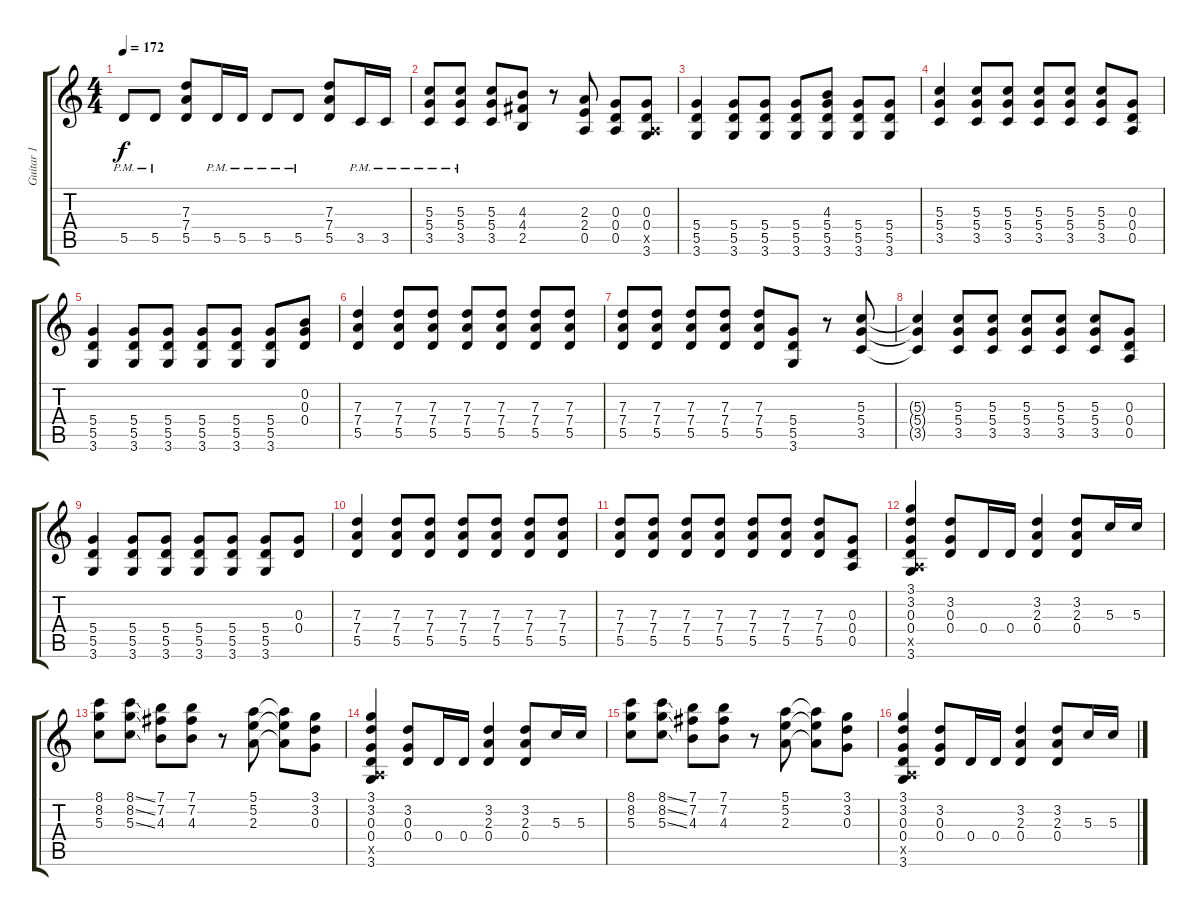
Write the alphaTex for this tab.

\track ("Guitar 1" "Guitar 1") {instrument overdrivenguitar}
\staff {score tabs}
\tuning (E4 B3 G3 D3 A2 E2) {hide}
\ts (4 4)
\tempo 172
\clef g2
\ks c
5.5{pm}.8{dy f} 5.5{pm}.8 (7.3 7.4 5.5).8 5.5{pm}.16 5.5{pm}.16 5.5{pm}.8 5.5{pm}.8 (7.3 7.4 5.5).8 3.5{pm}.16 3.5{pm}.16 |
(5.3{pm} 5.4{pm} 3.5{pm}).8 (5.3{pm} 5.4{pm} 3.5{pm}).8 (5.3 5.4 3.5).8 (4.3 4.4 2.5).8 r.8 (2.3 2.4 0.5).8 (0.3 0.4 0.5).8 (0.3 0.4 0.5{x} 3.6).8 |
(5.4 5.5 3.6).4 (5.4 5.5 3.6).8 (5.4 5.5 3.6).8 (5.4 5.5 3.6).8 (4.3 5.4 5.5 3.6).8 (5.4 5.5 3.6).8 (5.4 5.5 3.6).8 |
(5.3 5.4 3.5).4 (5.3 5.4 3.5).8 (5.3 5.4 3.5).8 (5.3 5.4 3.5).8 (5.3 5.4 3.5).8 (5.3 5.4 3.5).8 (0.3 0.4 0.5).8 |
(5.4 5.5 3.6).4 (5.4 5.5 3.6).8 (5.4 5.5 3.6).8 (5.4 5.5 3.6).8 (5.4 5.5 3.6).8 (5.4 5.5 3.6).8 (0.2 0.3 0.4).8 |
(7.3 7.4 5.5).4 (7.3 7.4 5.5).8 (7.3 7.4 5.5).8 (7.3 7.4 5.5).8 (7.3 7.4 5.5).8 (7.3 7.4 5.5).8 (7.3 7.4 5.5).8 |
(7.3 7.4 5.5).8 (7.3 7.4 5.5).8 (7.3 7.4 5.5).8 (7.3 7.4 5.5).8 (7.3 7.4 5.5).8 (5.4 5.5 3.6).8 r.8 (5.3 5.4 3.5).8 |
(5.3{t} 5.4{t} 3.5{t}).4 (5.3 5.4 3.5).8 (5.3 5.4 3.5).8 (5.3 5.4 3.5).8 (5.3 5.4 3.5).8 (5.3 5.4 3.5).8 (0.3 0.4 0.5).8 |
(5.4 5.5 3.6).4 (5.4 5.5 3.6).8 (5.4 5.5 3.6).8 (5.4 5.5 3.6).8 (5.4 5.5 3.6).8 (5.4 5.5 3.6).8 (0.3 0.4).8 |
(7.3 7.4 5.5).4 (7.3 7.4 5.5).8 (7.3 7.4 5.5).8 (7.3 7.4 5.5).8 (7.3 7.4 5.5).8 (7.3 7.4 5.5).8 (7.3 7.4 5.5).8 |
(7.3 7.4 5.5).8 (7.3 7.4 5.5).8 (7.3 7.4 5.5).8 (7.3 7.4 5.5).8 (7.3 7.4 5.5).8 (7.3 7.4 5.5).8 (7.3 7.4 5.5).8 (0.3 0.4 0.5).8 |
(3.1 3.2 0.3 0.4 0.5{x} 3.6).4 (3.2 0.3 0.4).8 0.4.16 0.4.16 (3.2 2.3 0.4).4 (3.2 2.3 0.4).8 5.3.16 5.3.16 |
(8.1 8.2 5.3).8 (8.1{ss} 8.2{ss} 5.3{ss}).8 (7.1 7.2 4.3).8 (7.1 7.2 4.3).8 r.8 (5.1 5.2 2.3).8 (5.1{t} 5.2{t} 2.3{t}).8 (3.1 3.2 0.3).8 |
(3.1 3.2 0.3 0.4 0.5{x} 3.6).4 (3.2 0.3 0.4).8 0.4.16 0.4.16 (3.2 2.3 0.4).4 (3.2 2.3 0.4).8 5.3.16 5.3.16 |
(8.1 8.2 5.3).8 (8.1{ss} 8.2{ss} 5.3{ss}).8 (7.1 7.2 4.3).8 (7.1 7.2 4.3).8 r.8 (5.1 5.2 2.3).8 (5.1{t} 5.2{t} 2.3{t}).8 (3.1 3.2 0.3).8 |
(3.1 3.2 0.3 0.4 0.5{x} 3.6).4 (3.2 0.3 0.4).8 0.4.16 0.4.16 (3.2 2.3 0.4).4 (3.2 2.3 0.4).8 5.3.16 5.3.16
